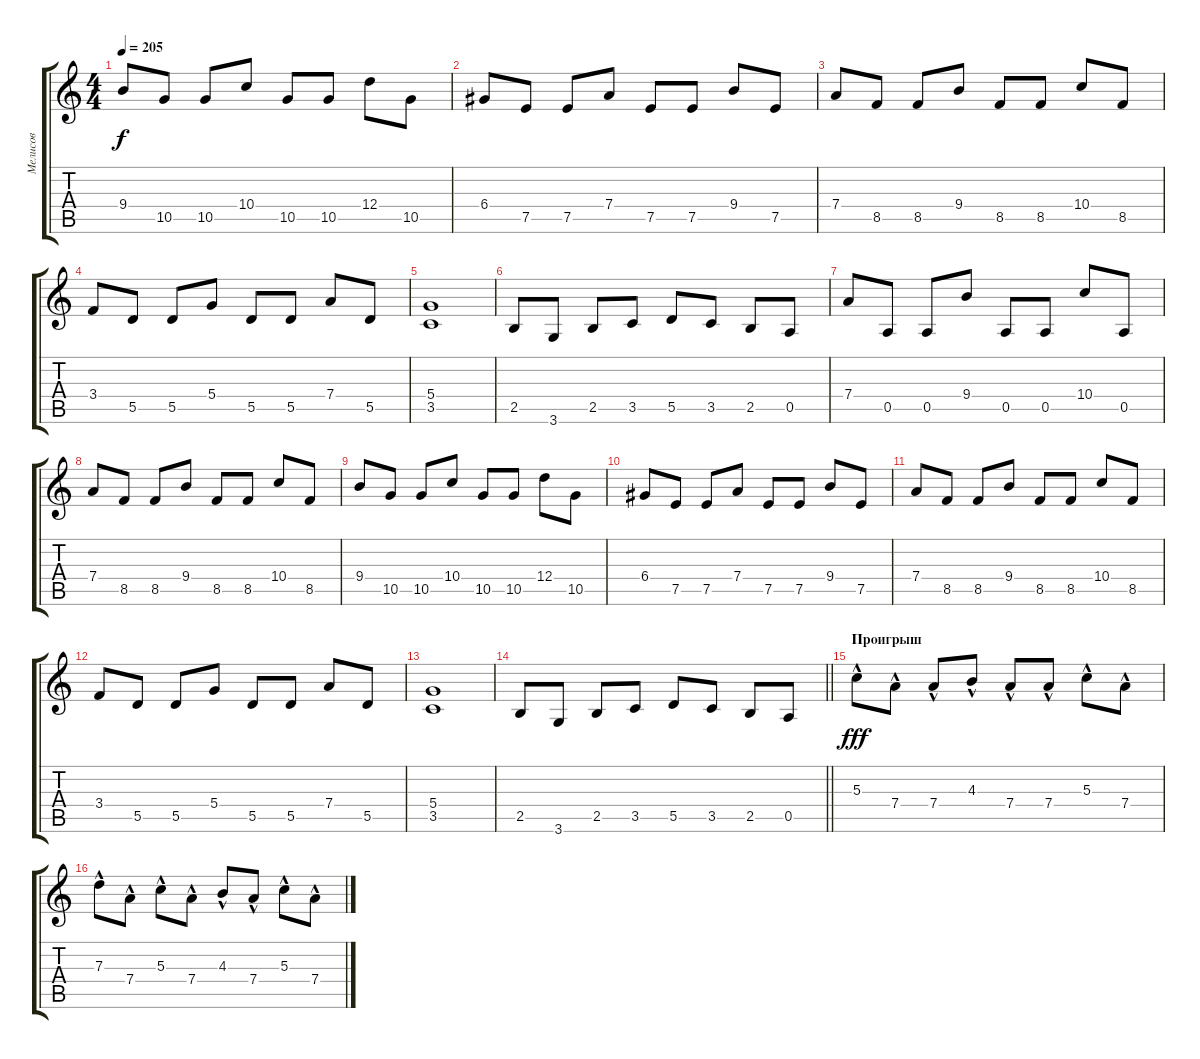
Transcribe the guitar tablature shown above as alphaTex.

\track ("Мелисов" "Мелисов") {instrument overdrivenguitar}
\staff {score tabs}
\tuning (E4 B3 G3 D3 A2 E2) {hide}
\ts (4 4)
\tempo 205
\clef g2
\ks c
9.4.8{dy f} 10.5.8 10.5.8 10.4.8 10.5.8 10.5.8 12.4.8 10.5.8 |
6.4.8 7.5.8 7.5.8 7.4.8 7.5.8 7.5.8 9.4.8 7.5.8 |
7.4.8 8.5.8 8.5.8 9.4.8 8.5.8 8.5.8 10.4.8 8.5.8 |
3.4.8 5.5.8 5.5.8 5.4.8 5.5.8 5.5.8 7.4.8 5.5.8 |
(5.4 3.5).1 |
2.5.8 3.6.8 2.5.8 3.5.8 5.5.8 3.5.8 2.5.8 0.5.8 |
7.4.8 0.5.8 0.5.8 9.4.8 0.5.8 0.5.8 10.4.8 0.5.8 |
7.4.8 8.5.8 8.5.8 9.4.8 8.5.8 8.5.8 10.4.8 8.5.8 |
9.4.8 10.5.8 10.5.8 10.4.8 10.5.8 10.5.8 12.4.8 10.5.8 |
6.4.8 7.5.8 7.5.8 7.4.8 7.5.8 7.5.8 9.4.8 7.5.8 |
7.4.8 8.5.8 8.5.8 9.4.8 8.5.8 8.5.8 10.4.8 8.5.8 |
3.4.8 5.5.8 5.5.8 5.4.8 5.5.8 5.5.8 7.4.8 5.5.8 |
(5.4 3.5).1 |
\barLineRight lightlight
2.5.8 3.6.8 2.5.8 3.5.8 5.5.8 3.5.8 2.5.8 0.5.8 |
\section ("" "Проигрыш")
5.3{hac}.8{dy fff} 7.4{hac}.8 7.4{hac}.8 4.3{hac}.8 7.4{hac}.8 7.4{hac}.8 5.3{hac}.8 7.4{hac}.8 |
7.3{hac}.8 7.4{hac}.8 5.3{hac}.8 7.4{hac}.8 4.3{hac}.8 7.4{hac}.8 5.3{hac}.8 7.4{hac}.8
